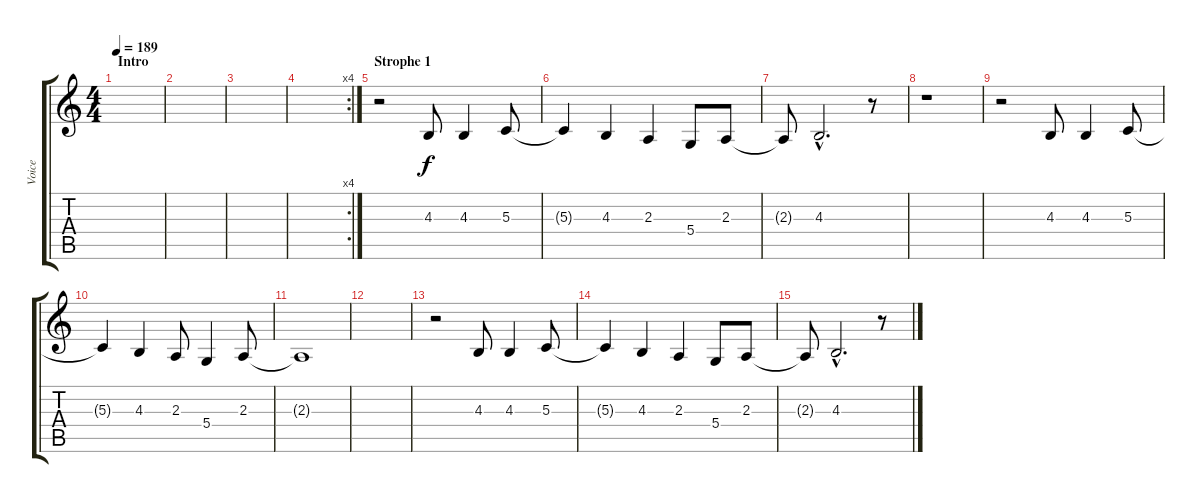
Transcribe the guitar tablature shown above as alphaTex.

\track ("Voice" "Voice") {instrument acousticgrandpiano}
\staff {score tabs}
\tuning (E4 B3 G3 D3 A2 E2) {hide}
\ts (4 4)
\section ("" "Intro")
\tempo 189
\clef g2
\ks c
|
|
|
\rc 4
|
\section ("" "Strophe 1")
r.2 4.3.8 4.3.4 5.3.8 |
5.3{t}.4 4.3.4 2.3.4 5.4.8 2.3.8 |
2.3{t}.8 4.3{hac}.2{d} r.8 |
r.1 |
r.2 4.3.8 4.3.4 5.3.8 |
5.3{t}.4 4.3.4 2.3.8 5.4.4 2.3.8 |
2.3{t}.1 |
|
r.2 4.3.8 4.3.4 5.3.8 |
5.3{t}.4 4.3.4 2.3.4 5.4.8 2.3.8 |
2.3{t}.8 4.3{hac}.2{d} r.8
